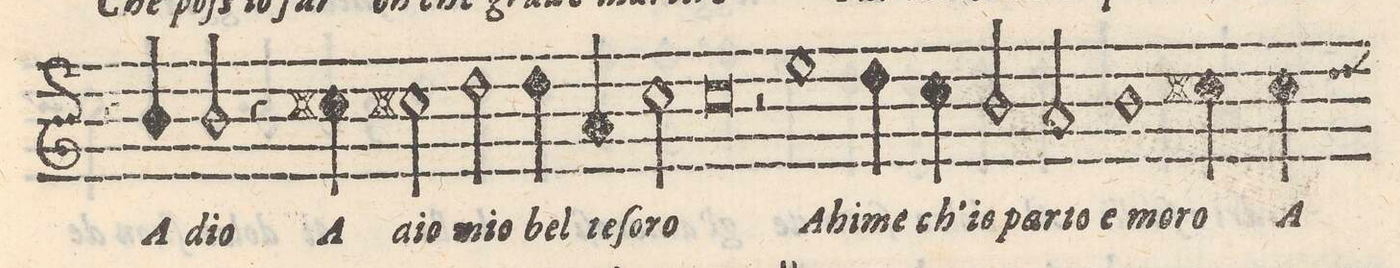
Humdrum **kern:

**kern	**text
*I"CANTO	*
*clefG2	*
*k[]	*
*met(c)	*
*M2/1	*
4r	.
4b/	A
=34-	=34-
2b/	dio
4r	.
4cc#X\	A
2cc#X\	dio
2dd\	mio
=35-	=35-
4dd\	bel
4a/	te-
2ccny\	-ſo-
0cc	-ro
=36-	=36-
2r	.
1ee\	Ahi-
=37-	=37-
4dd\	-me
4cc\	ch`io
2b/	par-
2a/	-to
=38-	=38-
1b	e mo-
4cc#X\	-ro
4cc#\	A
*-	*-
